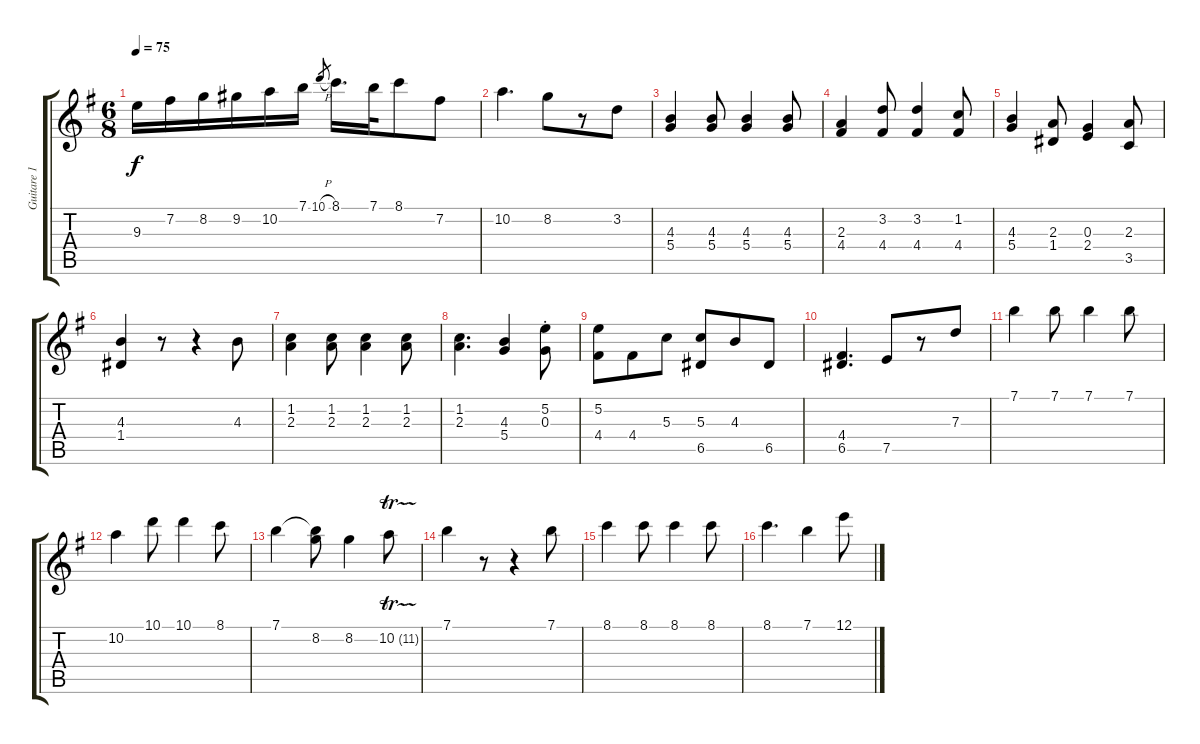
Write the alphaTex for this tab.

\track ("Guitare 1" "Guitare 1") {instrument acousticguitarnylon}
\staff {score tabs}
\tuning (E4 B3 G3 D3 A2 E2) {hide}
\ts (6 8)
\tempo 75
\clef g2
\ks g
9.3.16{dy f} 7.2.16 8.2.16 9.2.16 10.2.16 7.1.16 10.1{h}.8{gr} 8.1.16{d} 7.1.32 8.1.8 7.2.8 |
10.2.4{d} 8.2.8 r.8 3.2.8 |
(4.3 5.4).4 (4.3 5.4).8 (4.3 5.4).4 (4.3 5.4).8 |
(2.3 4.4).4 (3.2 4.4).8 (3.2 4.4).4 (1.2 4.4).8 |
(4.3 5.4).4 (2.3 1.4).8 (0.3 2.4).4 (2.3 3.5).8 |
(4.3 1.4).4 r.8 r.4 4.3.8 |
(1.2 2.3).4 (1.2 2.3).8 (1.2 2.3).4 (1.2 2.3).8 |
(1.2 2.3).4{d} (4.3 5.4).4 (5.2{st} 0.3).8 |
(5.2 4.4).8 4.4.8 5.3.8 (5.3 6.5).8 4.3.8 6.5.8 |
(4.4 6.5).4{d} 7.5.8 r.8 7.3.8 |
7.1.4{volume 16} 7.1.8 7.1.4 7.1.8 |
10.2.4 10.1.8 10.1.4 8.1.8 |
7.1.4 (7.1{t} 8.2).8 8.2.4 10.2{tr (11 32)}.8 |
7.1.4 r.8 r.4 7.1.8 |
8.1.4 8.1.8 8.1.4 8.1.8 |
8.1.4{d} 7.1.4 12.1.8
